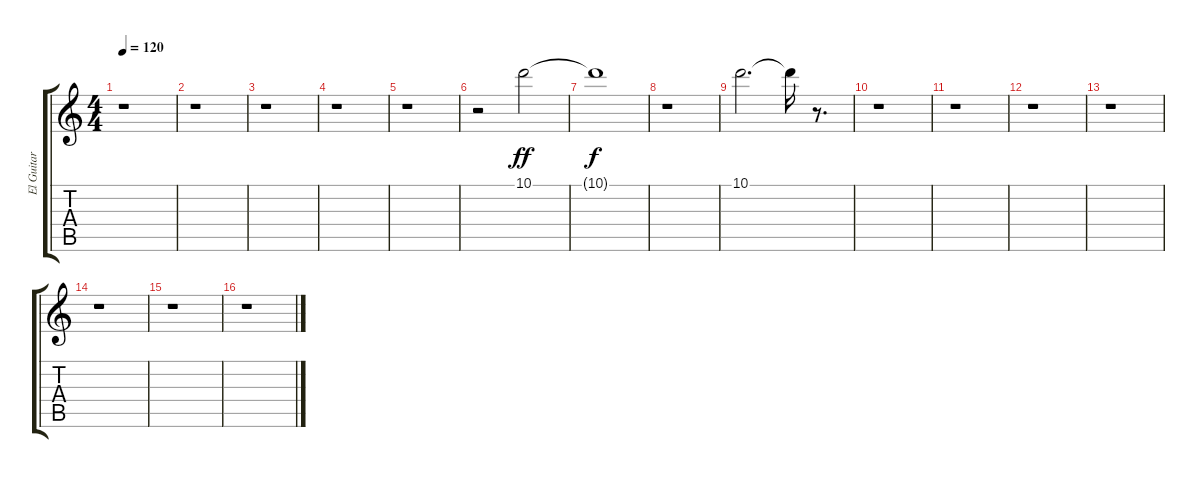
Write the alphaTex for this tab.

\track ("El Guitar" "El Guitar") {instrument electricguitarjazz}
\staff {score tabs}
\tuning (E4 B3 G3 D3 A2 E2) {hide}
\ts (4 4)
\tempo 120
\clef g2
\ks c
r.1{dy ff} |
r.1 |
r.1 |
r.1 |
r.1 |
r.2 10.1.2 |
10.1{t}.1{dy f} |
r.1 |
10.1.2{d} 10.1{t}.16 r.8{d} |
r.1 |
r.1 |
r.1 |
r.1 |
r.1 |
r.1 |
r.1
